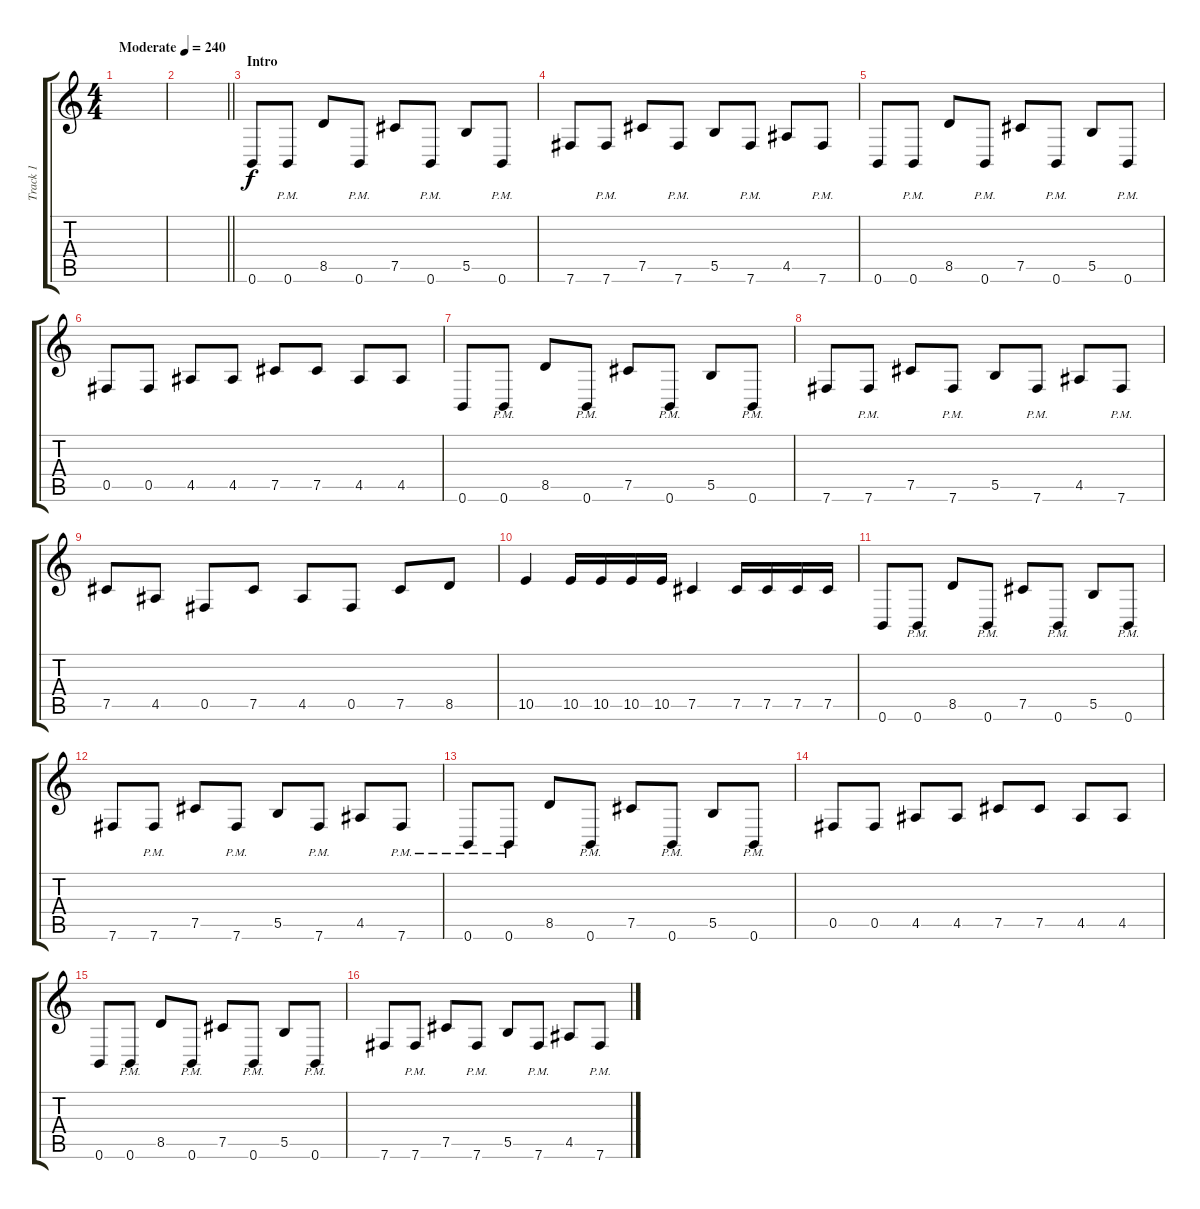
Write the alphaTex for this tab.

\track ("Track 1" "Track 1") {instrument distortionguitar}
\staff {score tabs}
\tuning (Db4 Ab3 E3 B2 Gb2 B1) {hide}
\ts (4 4)
\tempo (240 "Moderate")
\clef g2
\ks c
|
\barLineRight lightlight
|
\section ("" "Intro")
0.6.8 0.6{pm}.8 8.5.8 0.6{pm}.8 7.5.8 0.6{pm}.8 5.5.8 0.6{pm}.8 |
7.6.8 7.6{pm}.8 7.5.8 7.6{pm}.8 5.5.8 7.6{pm}.8 4.5.8 7.6{pm}.8 |
0.6.8 0.6{pm}.8 8.5.8 0.6{pm}.8 7.5.8 0.6{pm}.8 5.5.8 0.6{pm}.8 |
0.5.8 0.5.8 4.5.8 4.5.8 7.5.8 7.5.8 4.5.8 4.5.8 |
0.6.8 0.6{pm}.8 8.5.8 0.6{pm}.8 7.5.8 0.6{pm}.8 5.5.8 0.6{pm}.8 |
7.6.8 7.6{pm}.8 7.5.8 7.6{pm}.8 5.5.8 7.6{pm}.8 4.5.8 7.6{pm}.8 |
7.5.8 4.5.8 0.5.8 7.5.8 4.5.8 0.5.8 7.5.8 8.5.8 |
10.5.4 10.5.16 10.5.16 10.5.16 10.5.16 7.5.4 7.5.16 7.5.16 7.5.16 7.5.16 |
0.6.8 0.6{pm}.8 8.5.8 0.6{pm}.8 7.5.8 0.6{pm}.8 5.5.8 0.6{pm}.8 |
7.6.8 7.6{pm}.8 7.5.8 7.6{pm}.8 5.5.8 7.6{pm}.8 4.5.8 7.6{pm}.8 |
0.6{pm}.8 0.6{pm}.8 8.5.8 0.6{pm}.8 7.5.8 0.6{pm}.8 5.5.8 0.6{pm}.8 |
0.5.8 0.5.8 4.5.8 4.5.8 7.5.8 7.5.8 4.5.8 4.5.8 |
0.6.8 0.6{pm}.8 8.5.8 0.6{pm}.8 7.5.8 0.6{pm}.8 5.5.8 0.6{pm}.8 |
7.6.8 7.6{pm}.8 7.5.8 7.6{pm}.8 5.5.8 7.6{pm}.8 4.5.8 7.6{pm}.8
